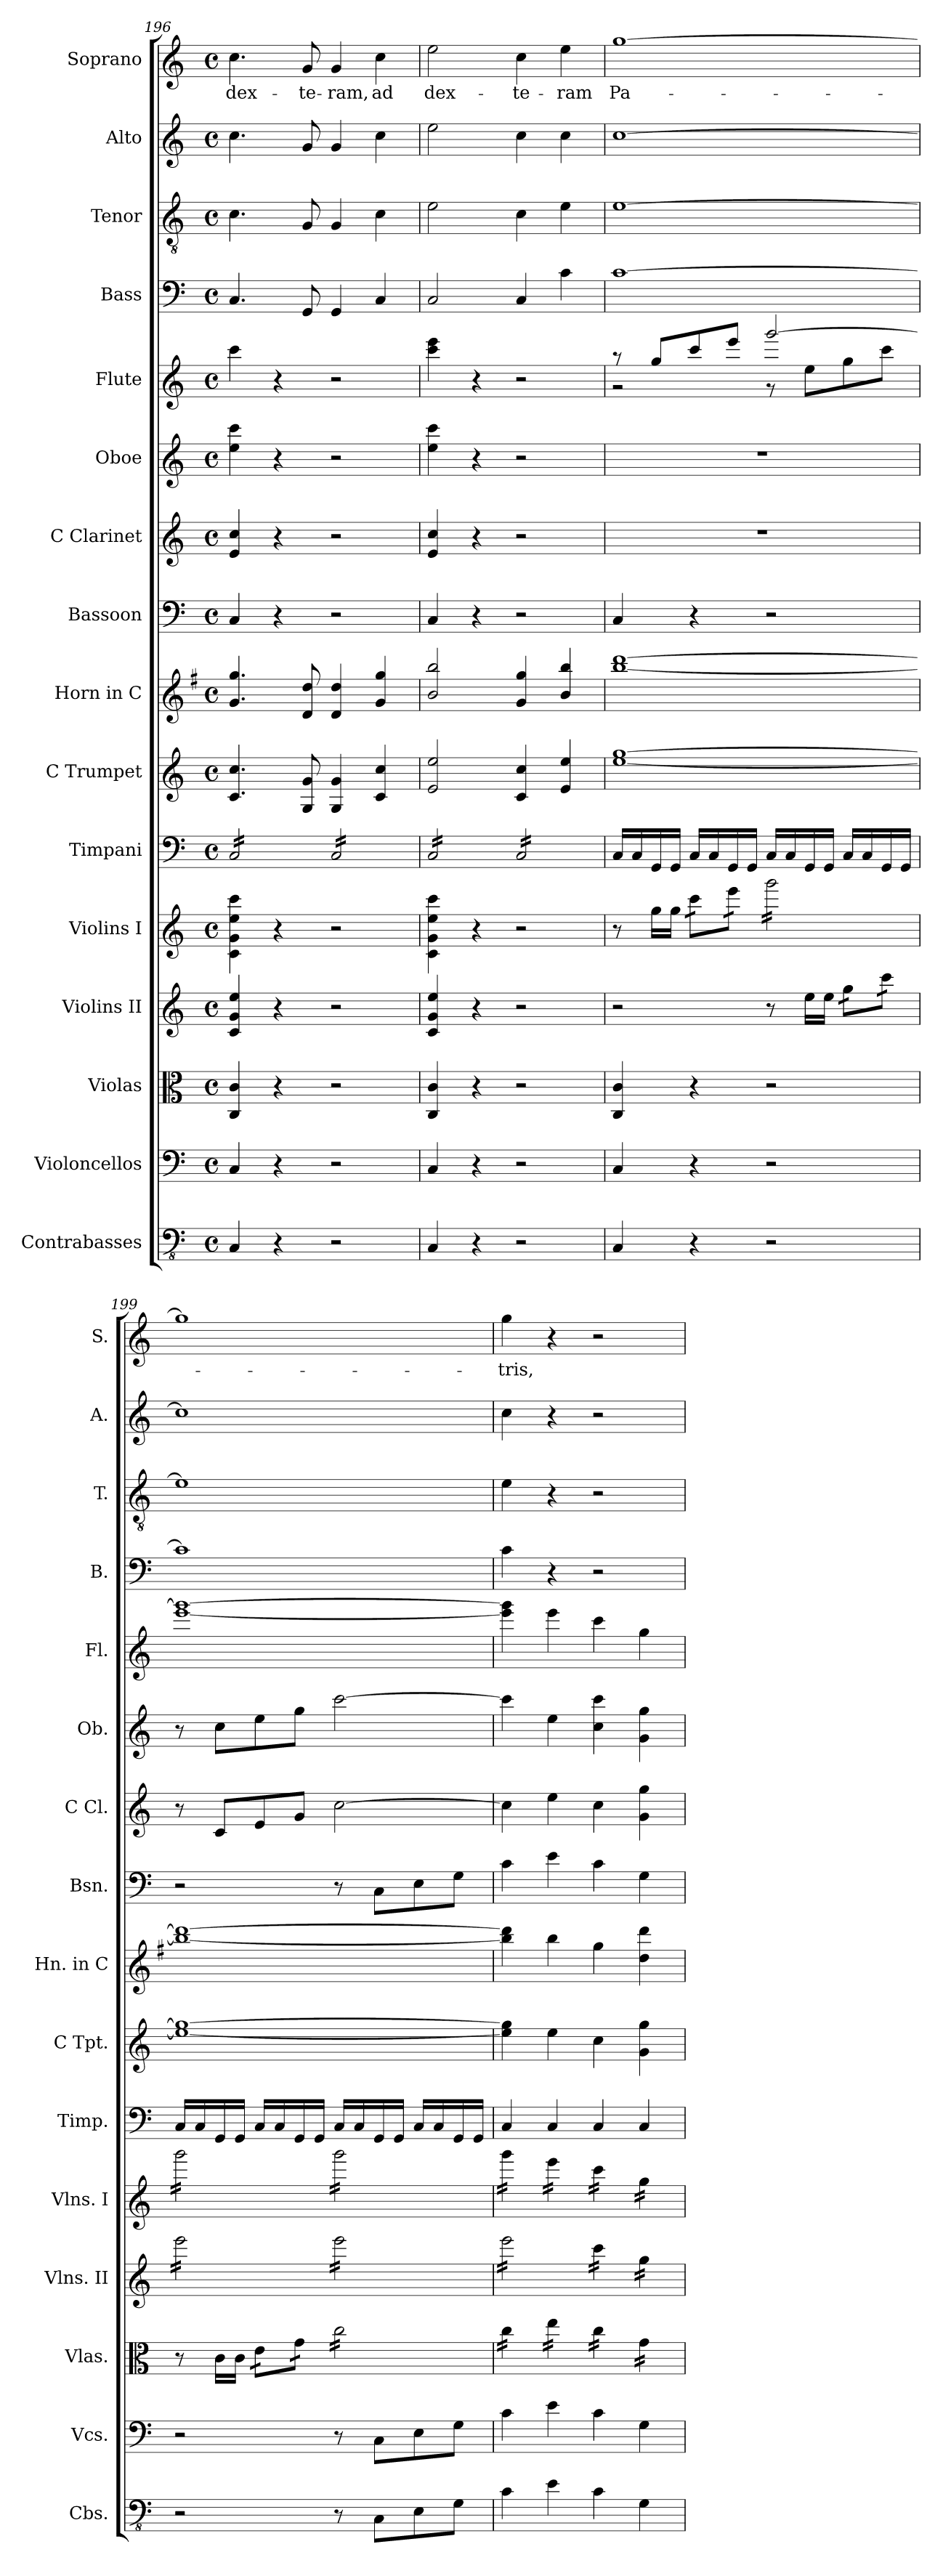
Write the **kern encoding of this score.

**kern	**kern	**kern	**kern	**kern	**kern	**kern	**kern	**kern	**kern	**kern	**kern	**kern	**kern	**kern	**kern	**text
*part16	*part15	*part14	*part13	*part12	*part11	*part10	*part9	*part8	*part7	*part6	*part5	*part4	*part3	*part2	*part1	*part1
*staff16	*staff15	*staff14	*staff13	*staff12	*staff11	*staff10	*staff9	*staff8	*staff7	*staff6	*staff5	*staff4	*staff3	*staff2	*staff1	*staff1
*I"Contrabasses	*I"Violoncellos	*I"Violas	*I"Violins II	*I"Violins I	*I"Timpani	*I"C Trumpet	*I"Horn in C	*I"Bassoon	*I"C Clarinet	*I"Oboe	*I"Flute	*I"Bass	*I"Tenor	*I"Alto	*I"Soprano	*
*I'Cbs.	*I'Vcs.	*I'Vlas.	*I'Vlns. II	*I'Vlns. I	*I'Timp.	*I'C Tpt.	*I'Hn. in C	*I'Bsn.	*I'C Cl.	*I'Ob.	*I'Fl.	*I'B.	*I'T.	*I'A.	*I'S.	*
!!LO:PB:g=z
*clefFv4	*clefF4	*clefC3	*clefG2	*clefG2	*clefF4	*clefG2	*clefG2	*clefF4	*clefG2	*clefG2	*clefG2	*clefF4	*clefGv2	*clefG2	*clefG2	*
*	*	*	*	*	*	*	*ITrd4c7	*	*ITrd1c2	*	*	*	*	*	*	*
*k[]	*k[]	*k[]	*k[]	*k[]	*k[]	*k[]	*k[]	*k[]	*k[b-e-]	*k[]	*k[]	*k[]	*k[]	*k[]	*k[]	*
*M4/4	*M4/4	*M4/4	*M4/4	*M4/4	*M4/4	*M4/4	*M4/4	*M4/4	*M4/4	*M4/4	*M4/4	*M4/4	*M4/4	*M4/4	*M4/4	*
*met(c)	*met(c)	*met(c)	*met(c)	*met(c)	*met(c)	*met(c)	*met(c)	*met(c)	*met(c)	*met(c)	*met(c)	*met(c)	*met(c)	*met(c)	*met(c)	*
=196	=196	=196	=196	=196	=196	=196	=196	=196	=196	=196	=196	=196	=196	=196	=196	=196
!	!	!	!	!	!	!	!	!	!	!	!	!	!	!	!	!LO:LY:b
*	*	*	*	*	*tremolo	*	*	*	*	*	*	*	*	*	*	*
4CC/	4C/	4C/ 4c/	4c/ 4g/ 4ee/	4c\ 4g\ 4ee\ 4ccc\	16C/LL	4.c/ 4.cc/	4.c/ 4.cc/	4C/	4d/ 4b-/	4ee\ 4ccc\	4ccc\	4.C/	4.c\	4.cc\	4.cc\	dex-
.	.	.	.	.	16C/	.	.	.	.	.	.	.	.	.	.	.
.	.	.	.	.	16C/	.	.	.	.	.	.	.	.	.	.	.
.	.	.	.	.	16C/	.	.	.	.	.	.	.	.	.	.	.
4r	4r	4r	4r	4r	16C/	.	.	4r	4r	4r	4r	.	.	.	.	.
.	.	.	.	.	16C/	.	.	.	.	.	.	.	.	.	.	.
!	!	!	!	!	!	!	!	!	!	!	!	!	!	!	!	!LO:LY:b
.	.	.	.	.	16C/	8G/ 8g/	8G/ 8g/	.	.	.	.	8GG/	8G/	8g/	8g/	-te-
.	.	.	.	.	16C/JJ	.	.	.	.	.	.	.	.	.	.	.
!	!	!	!	!	!	!	!	!	!	!	!	!	!	!	!	!LO:LY:b
2r	2r	2r	2r	2r	16C/LL	4G/ 4g/	4G/ 4g/	2r	2r	2r	2r	4GG/	4G/	4g/	4g/	-ram,
.	.	.	.	.	16C/	.	.	.	.	.	.	.	.	.	.	.
.	.	.	.	.	16C/	.	.	.	.	.	.	.	.	.	.	.
.	.	.	.	.	16C/	.	.	.	.	.	.	.	.	.	.	.
!	!	!	!	!	!	!	!	!	!	!	!	!	!	!	!	!LO:LY:b
.	.	.	.	.	16C/	4c/ 4cc/	4c/ 4cc/	.	.	.	.	4C/	4c\	4cc\	4cc\	ad
.	.	.	.	.	16C/	.	.	.	.	.	.	.	.	.	.	.
.	.	.	.	.	16C/	.	.	.	.	.	.	.	.	.	.	.
.	.	.	.	.	16C/JJ	.	.	.	.	.	.	.	.	.	.	.
=197	=197	=197	=197	=197	=197	=197	=197	=197	=197	=197	=197	=197	=197	=197	=197	=197
!	!	!	!	!	!	!	!	!	!	!	!	!	!	!	!	!LO:LY:b
4CC/	4C/	4C/ 4c/	4c/ 4g/ 4ee/	4c\ 4g\ 4ee\ 4ccc\	16C/LL	2e/ 2ee/	2e/ 2ee/	4C/	4d/ 4b-/	4ee\ 4ccc\	4ccc\ 4eee\	2C/	2e\	2ee\	2ee\	dex-
.	.	.	.	.	16C/	.	.	.	.	.	.	.	.	.	.	.
.	.	.	.	.	16C/	.	.	.	.	.	.	.	.	.	.	.
.	.	.	.	.	16C/	.	.	.	.	.	.	.	.	.	.	.
4r	4r	4r	4r	4r	16C/	.	.	4r	4r	4r	4r	.	.	.	.	.
.	.	.	.	.	16C/	.	.	.	.	.	.	.	.	.	.	.
.	.	.	.	.	16C/	.	.	.	.	.	.	.	.	.	.	.
.	.	.	.	.	16C/JJ	.	.	.	.	.	.	.	.	.	.	.
!	!	!	!	!	!	!	!	!	!	!	!	!	!	!	!	!LO:LY:b
2r	2r	2r	2r	2r	16C/LL	4c/ 4cc/	4c/ 4cc/	2r	2r	2r	2r	4C/	4c\	4cc\	4cc\	-te-
.	.	.	.	.	16C/	.	.	.	.	.	.	.	.	.	.	.
.	.	.	.	.	16C/	.	.	.	.	.	.	.	.	.	.	.
.	.	.	.	.	16C/	.	.	.	.	.	.	.	.	.	.	.
!	!	!	!	!	!	!	!	!	!	!	!	!	!	!	!	!LO:LY:b
.	.	.	.	.	16C/	4e/ 4ee/	4e/ 4ee/	.	.	.	.	4c\	4e\	4cc\	4ee\	-ram
.	.	.	.	.	16C/	.	.	.	.	.	.	.	.	.	.	.
.	.	.	.	.	16C/	.	.	.	.	.	.	.	.	.	.	.
.	.	.	.	.	16C/JJ	.	.	.	.	.	.	.	.	.	.	.
*	*	*	*	*	*Xtremolo	*	*	*	*	*	*	*	*	*	*	*
=198	=198	=198	=198	=198	=198	=198	=198	=198	=198	=198	=198	=198	=198	=198	=198	=198
*	*	*	*	*	*	*	*	*	*	*	*^	*	*	*	*	*
!	!	!	!	!	!	!	!	!	!	!	!	!	!	!	!	!	!LO:LY:b
4CC/	4C/	4C/ 4c/	2r	8r	16C/LL	[1ee [1gg	[1ee [1gg	4C/	1r	1r	8r	2r	[1c	[1e	[1cc	[1gg	Pa-
.	.	.	.	.	16C/	.	.	.	.	.	.	.	.	.	.	.	.
.	.	.	.	16gg\LL	16GG/	.	.	.	.	.	8gg/L	.	.	.	.	.	.
.	.	.	.	16gg\JJ	16GG/JJ	.	.	.	.	.	.	.	.	.	.	.	.
*	*	*	*	*tremolo	*	*	*	*	*	*	*	*	*	*	*	*	*
4r	4r	4r	.	16ccc\LL	16C/LL	.	.	4r	.	.	8ccc/	.	.	.	.	.	.
.	.	.	.	16ccc\	16C/	.	.	.	.	.	.	.	.	.	.	.	.
.	.	.	.	16eee\	16GG/	.	.	.	.	.	8eee/J	.	.	.	.	.	.
.	.	.	.	16eee\JJ	16GG/JJ	.	.	.	.	.	.	.	.	.	.	.	.
2r	2r	2r	8r	16ggg\LL	16C/LL	.	.	2r	.	.	[2ggg/	8r	.	.	.	.	.
.	.	.	.	16ggg\	16C/	.	.	.	.	.	.	.	.	.	.	.	.
.	.	.	16ee\LL	16ggg\	16GG/	.	.	.	.	.	.	8ee\L	.	.	.	.	.
.	.	.	16ee\JJ	16ggg\	16GG/JJ	.	.	.	.	.	.	.	.	.	.	.	.
*	*	*	*tremolo	*	*	*	*	*	*	*	*	*	*	*	*	*	*
.	.	.	16gg\LL	16ggg\	16C/LL	.	.	.	.	.	.	8gg\	.	.	.	.	.
.	.	.	16gg\	16ggg\	16C/	.	.	.	.	.	.	.	.	.	.	.	.
.	.	.	16ccc\	16ggg\	16GG/	.	.	.	.	.	.	8ccc\J	.	.	.	.	.
.	.	.	16ccc\JJ	16ggg\JJ	16GG/JJ	.	.	.	.	.	.	.	.	.	.	.	.
*	*	*	*	*	*	*	*	*	*	*	*v	*v	*	*	*	*	*
=199	=199	=199	=199	=199	=199	=199	=199	=199	=199	=199	=199	=199	=199	=199	=199	=199
2r	2r	8r	16eee\LL	16ggg\LL	16C/LL	1ee_ 1gg_	1ee_ 1gg_	2r	8r	8r	[1eee 1ggg_	1c]	1e]	1cc]	1gg]	.
.	.	.	16eee\	16ggg\	16C/	.	.	.	.	.	.	.	.	.	.	.
.	.	16c\LL	16eee\	16ggg\	16GG/	.	.	.	8B-/L	8cc\L	.	.	.	.	.	.
.	.	16c\JJ	16eee\	16ggg\	16GG/JJ	.	.	.	.	.	.	.	.	.	.	.
*	*	*tremolo	*	*	*	*	*	*	*	*	*	*	*	*	*	*
.	.	16e\LL	16eee\	16ggg\	16C/LL	.	.	.	8d/	8ee\	.	.	.	.	.	.
.	.	16e\	16eee\	16ggg\	16C/	.	.	.	.	.	.	.	.	.	.	.
.	.	16g\	16eee\	16ggg\	16GG/	.	.	.	8f/J	8gg\J	.	.	.	.	.	.
.	.	16g\JJ	16eee\JJ	16ggg\JJ	16GG/JJ	.	.	.	.	.	.	.	.	.	.	.
8r	8r	16cc\LL	16eee\LL	16ggg\LL	16C/LL	.	.	8r	[2b-\	[2ccc\	.	.	.	.	.	.
.	.	16cc\	16eee\	16ggg\	16C/	.	.	.	.	.	.	.	.	.	.	.
8CC\L	8C\L	16cc\	16eee\	16ggg\	16GG/	.	.	8C\L	.	.	.	.	.	.	.	.
.	.	16cc\	16eee\	16ggg\	16GG/JJ	.	.	.	.	.	.	.	.	.	.	.
8EE\	8E\	16cc\	16eee\	16ggg\	16C/LL	.	.	8E\	.	.	.	.	.	.	.	.
.	.	16cc\	16eee\	16ggg\	16C/	.	.	.	.	.	.	.	.	.	.	.
8GG\J	8G\J	16cc\	16eee\	16ggg\	16GG/	.	.	8G\J	.	.	.	.	.	.	.	.
.	.	16cc\JJ	16eee\JJ	16ggg\JJ	16GG/JJ	.	.	.	.	.	.	.	.	.	.	.
=200	=200	=200	=200	=200	=200	=200	=200	=200	=200	=200	=200	=200	=200	=200	=200	=200
!	!	!	!	!	!	!	!	!	!	!	!	!	!	!	!	!LO:LY:b
4C\	4c\	16cc\LL	16eee\LL	16ggg\LL	4C/	4ee\] 4gg\]	4ee\] 4gg\]	4c\	4b-\]	4ccc\]	4eee\] 4ggg\]	4c\	4e\	4cc\	4gg\	-tris,
.	.	16cc\	16eee\	16ggg\	.	.	.	.	.	.	.	.	.	.	.	.
.	.	16cc\	16eee\	16ggg\	.	.	.	.	.	.	.	.	.	.	.	.
.	.	16cc\JJ	16eee\	16ggg\JJ	.	.	.	.	.	.	.	.	.	.	.	.
4E\	4e\	16ee\LL	16eee\	16eee\LL	4C/	4ee\	4ee\	4e\	4dd\	4ee\	4eee\	4r	4r	4r	4r	.
.	.	16ee\	16eee\	16eee\	.	.	.	.	.	.	.	.	.	.	.	.
.	.	16ee\	16eee\	16eee\	.	.	.	.	.	.	.	.	.	.	.	.
.	.	16ee\JJ	16eee\JJ	16eee\JJ	.	.	.	.	.	.	.	.	.	.	.	.
4C\	4c\	16cc\LL	16ccc\LL	16ccc\LL	4C/	4cc\	4cc\	4c\	4b-\	4cc\ 4ccc\	4ccc\	2r	2r	2r	2r	.
.	.	16cc\	16ccc\	16ccc\	.	.	.	.	.	.	.	.	.	.	.	.
.	.	16cc\	16ccc\	16ccc\	.	.	.	.	.	.	.	.	.	.	.	.
.	.	16cc\JJ	16ccc\JJ	16ccc\JJ	.	.	.	.	.	.	.	.	.	.	.	.
4GG\	4G\	16g\LL	16gg\LL	16gg\LL	4C/	4g\ 4gg\	4g\ 4gg\	4G\	4f\ 4ff\	4g\ 4gg\	4gg\	.	.	.	.	.
.	.	16g\	16gg\	16gg\	.	.	.	.	.	.	.	.	.	.	.	.
.	.	16g\	16gg\	16gg\	.	.	.	.	.	.	.	.	.	.	.	.
.	.	16g\JJ	16gg\JJ	16gg\JJ	.	.	.	.	.	.	.	.	.	.	.	.
*	*	*	*	*Xtremolo	*	*	*	*	*	*	*	*	*	*	*	*
*	*	*	*Xtremolo	*	*	*	*	*	*	*	*	*	*	*	*	*
*	*	*Xtremolo	*	*	*	*	*	*	*	*	*	*	*	*	*	*
=	=	=	=	=	=	=	=	=	=	=	=	=	=	=	=	=
*-	*-	*-	*-	*-	*-	*-	*-	*-	*-	*-	*-	*-	*-	*-	*-	*-
